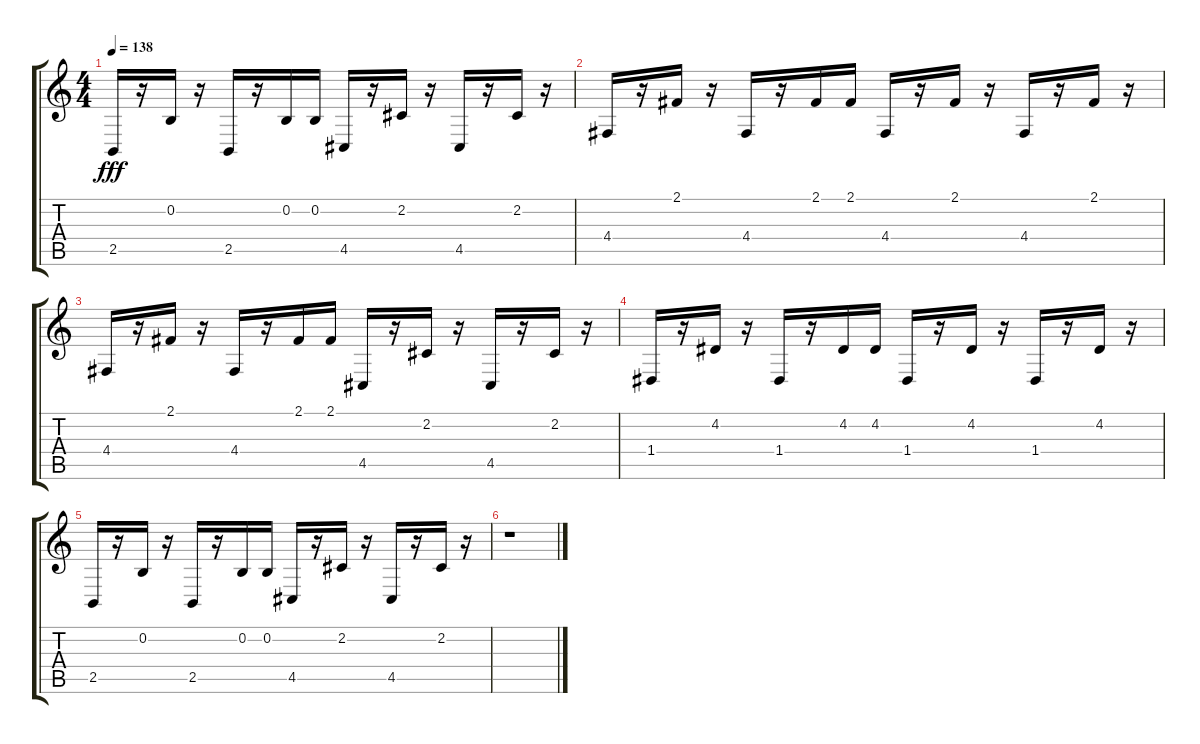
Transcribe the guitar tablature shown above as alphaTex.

\track "" {instrument synthbrass2}
\staff {score tabs}
\tuning (E4 B3 G3 D3 A2 E2) {hide}
\ts (4 4)
\tempo 138
\clef g2
\ks c
2.5.16{dy fff} r.16 0.2.16 r.16 2.5.16 r.16 0.2.16 0.2.16 4.5.16 r.16 2.2.16 r.16 4.5.16 r.16 2.2.16 r.16 |
4.4.16 r.16 2.1.16 r.16 4.4.16 r.16 2.1.16 2.1.16 4.4.16 r.16 2.1.16 r.16 4.4.16 r.16 2.1.16 r.16 |
4.4.16 r.16 2.1.16 r.16 4.4.16 r.16 2.1.16 2.1.16 4.5.16 r.16 2.2.16 r.16 4.5.16 r.16 2.2.16 r.16 |
1.4.16 r.16 4.2.16 r.16 1.4.16 r.16 4.2.16 4.2.16 1.4.16 r.16 4.2.16 r.16 1.4.16 r.16 4.2.16 r.16 |
2.5.16 r.16 0.2.16 r.16 2.5.16 r.16 0.2.16 0.2.16 4.5.16 r.16 2.2.16 r.16 4.5.16 r.16 2.2.16 r.16 |
r.1
